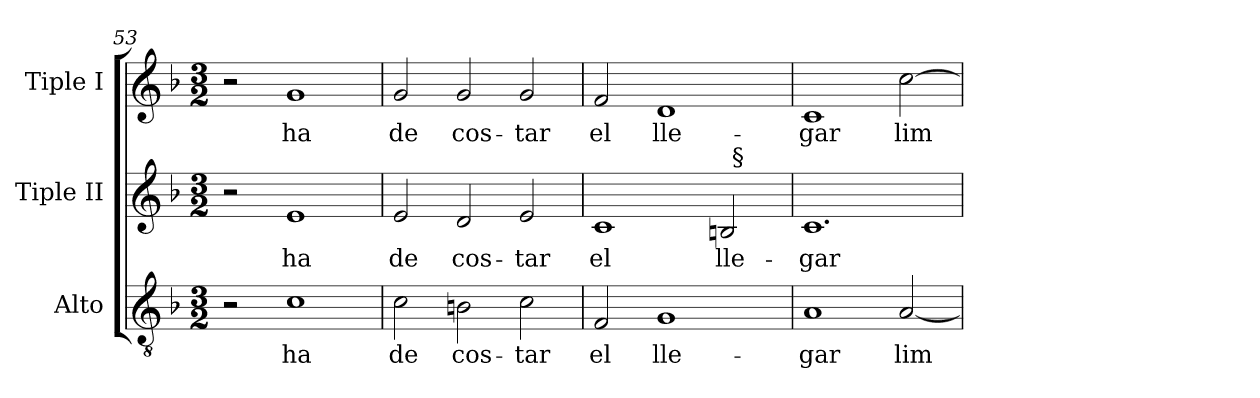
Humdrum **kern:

**kern	**text	**kern	**text	**kern	**text
*part3	*part3	*part2	*part2	*part1	*part1
*staff3	*staff3	*staff2	*staff2	*staff1	*staff1
*I"Alto	*	*I"Tiple II	*	*I"Tiple I	*
*I'T	*	*	*	*	*
!!LO:LB:g=z
*clefGv2	*	*clefG2	*	*clefG2	*
*ITrd7c12	*	*	*	*	*
*k[b-]	*	*k[b-]	*	*k[b-]	*
*F:	*	*F:	*	*F:	*
*M3/2	*	*M3/2	*	*M3/2	*
=53	=53	=53	=53	=53	=53
2r	.	2r	.	2r	.
!	!LO:LY:b	!	!LO:LY:b	!	!LO:LY:b
1C	ha	1e	ha	1g	ha
=54	=54	=54	=54	=54	=54
!	!LO:LY:b	!	!LO:LY:b	!	!LO:LY:b
2C\	de	2e/	de	2g/	de
!	!LO:LY:b	!	!LO:LY:b	!	!LO:LY:b
2BBn\	cos-	2d/	cos-	2g/	cos-
!	!LO:LY:b	!	!LO:LY:b	!	!LO:LY:b
2C\	-tar	2e/	-tar	2g/	-tar
=55	=55	=55	=55	=55	=55
!	!LO:LY:b	!	!LO:LY:b	!	!LO:LY:b
*	*	*^	*	*	*
2FF/	el	1c	1ryy	el	2f/	el
!	!LO:LY:b	!	!	!	!	!LO:LY:b
1GG	lle-	.	.	.	1d	lle-
!	!	!	!	!LO:LY:b	!	!
.	.	2Bn/	32ryy	lle-	.	.
!	!	!	!LO:TX:a:t=§	!	!	!
.	.	.	4...ryy	.	.	.
=56	=56	=56	=56	=56	=56	=56
!	!LO:LY:b	!	!	!LO:LY:b	!	!LO:LY:b
*	*	*v	*v	*	*	*
1AA	-gar	1.c	-gar	1c	-gar
!	!LO:LY:b	!	!	!	!LO:LY:b
[<2AA/	lim-	.	.	[>2cc\	lim-
=	=	=	=	=	=
*-	*-	*-	*-	*-	*-
